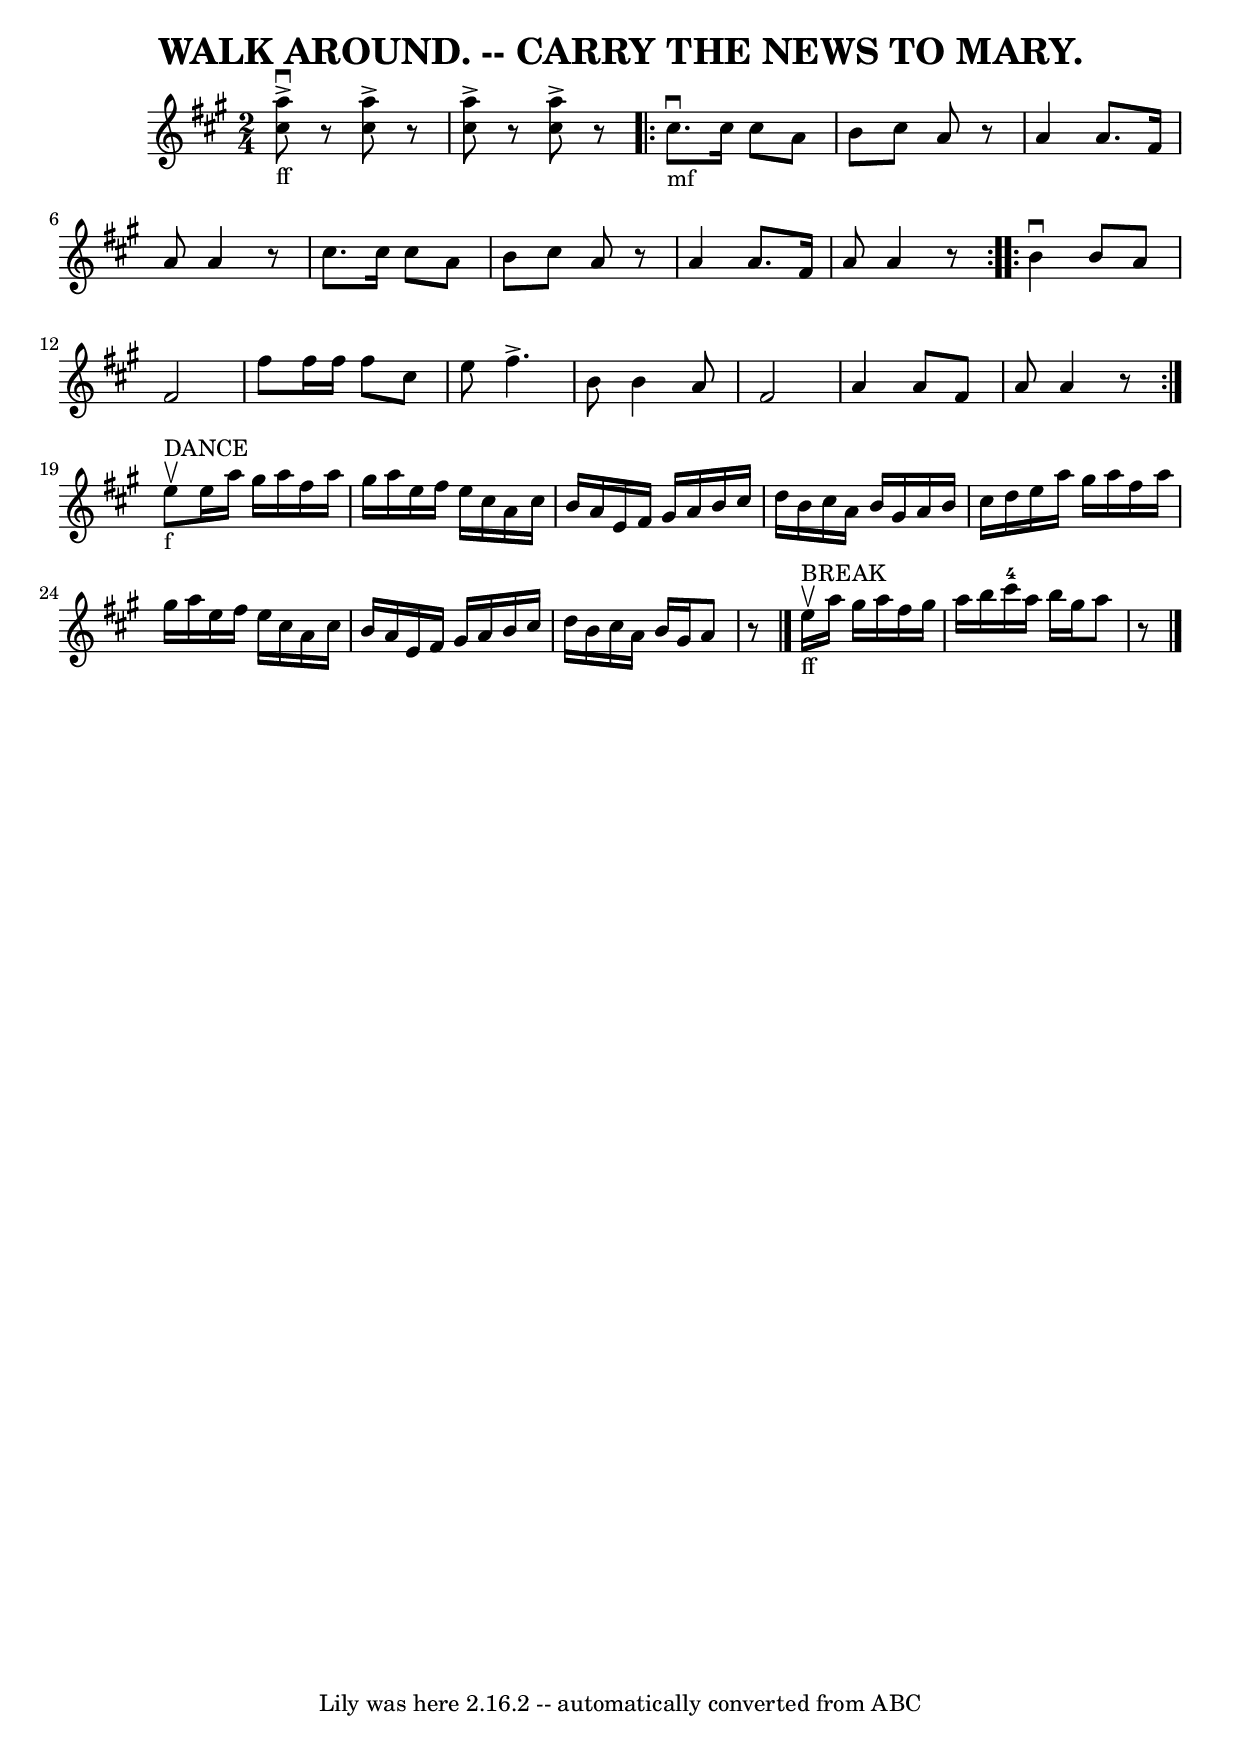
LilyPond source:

\version "2.16.2"
\include "Mammoth.ily"
\header {
  %% book = "Coles pg. 26.2"
  crossRefNumber = "2"
  footnotes = ""
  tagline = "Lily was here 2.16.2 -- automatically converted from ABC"
  title = "WALK AROUND. -- CARRY THE NEWS TO MARY."

}
voicedefault =  {


  \time 2/4 
  \key a \major
     << a''8_"ff"^\accent^\downbow cis''8   >>   r8 
  << cis''8^\accent a''8   >>   r8   |
  << a''8^\accent   
     cis''8   >>   r8   << cis''8^\accent a''8   >>   r8   
  \repeat volta 2 {
    
    cis''8._"mf"^\downbow cis''16 cis''8 a'8    |
    b'8    
    cis''8 a'8    r8   |
    a'4 a'8. fis'16    |
    a'8 a'4 
    r8 |
    cis''8. cis''16 cis''8 a'8    |
    b'8    
    cis''8 a'8    r8   |
    a'4 a'8. fis'16    |
    a'8 a'4 
    r8   
  }     
  \repeat volta 2 {
    b'4^\downbow b'8 a'8    |
    
    fis'2    |
    fis''8 fis''16 fis''16 fis''8 cis''8    
    |
    e''8 fis''4.^\accent   |
    b'8 b'4 a'8    |
    
    fis'2    |
    a'4 a'8 fis'8    |
    a'8 a'4    r8   
  }     
  e''8^"DANCE"_"f"^\upbow |
  e''16 a''16 gis''16 a''16    
  fis''16 a''16 gis''16 a''16    |
  e''16 fis''16 e''16    
  cis''16 a'16 cis''16 b'16 a'16    |
  e'16 fis'16    
  gis'16 a'16 b'16 cis''16 d''16 b'16    |
  cis''16    
  a'16 b'16 gis'16 a'16 b'16 cis''16 d''16    |
  
  e''16 a''16 gis''16 a''16 fis''16 a''16 gis''16 a''16    
  |
  e''16 fis''16 e''16 cis''16 a'16 cis''16 b'16    
  a'16    |
  e'16 fis'16 gis'16 a'16 b'16 cis''16 d''16 
  b'16    |
  cis''16 a'16 b'16 gis'16 a'8    r8   
  \bar "|." e''16_"ff"^"BREAK"^\upbow a''16 gis''16 a''16    
  fis''16 gis''16 a''16 b''16    |
  cis'''16-4 a''16    
  b''16 gis''16 a''8    r8 \bar "|."   

}

\score{
  <<

    \context Staff="default"
    {
      \voicedefault 
      
    }

  >>
  \layout {
    
  }
  \midi {
  }

}
